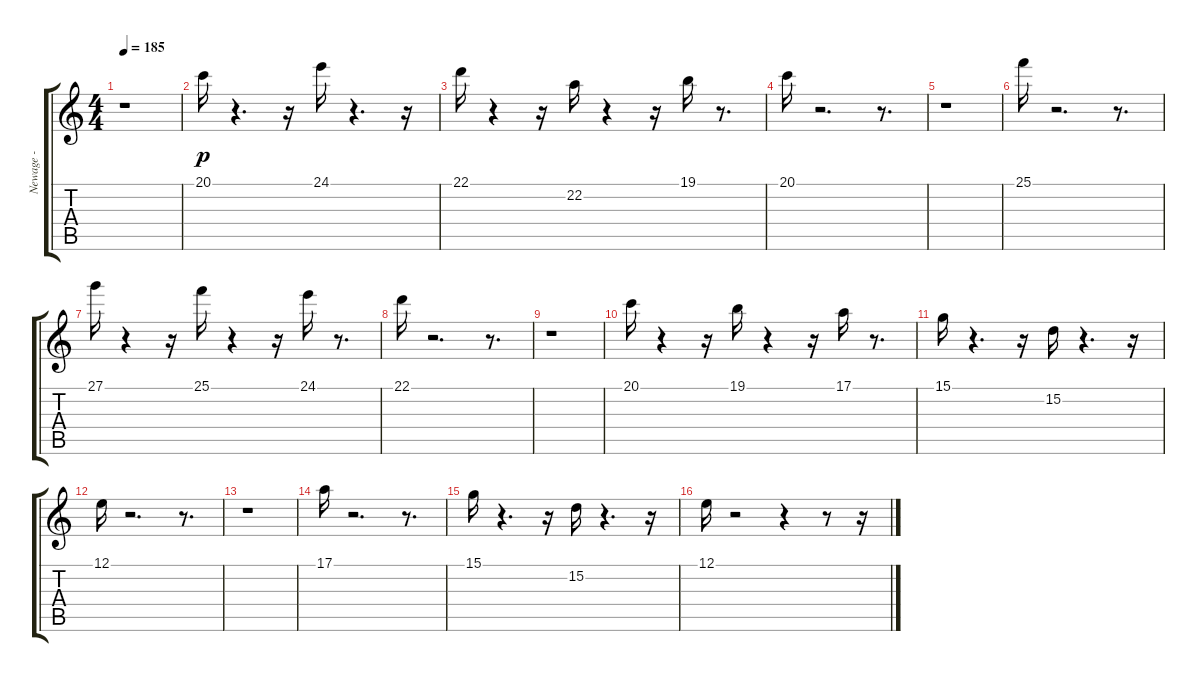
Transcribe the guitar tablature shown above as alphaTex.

\track ("Newage - " "Newage - ") {instrument pad1newage}
\staff {score tabs}
\tuning (E4 B3 G3 D3 A2 E2) {hide}
\ts (4 4)
\tempo 185
\clef g2
\ks c
r.1{dy p} |
20.1.16{volume 8} r.4{d} r.16 24.1.16{volume 8} r.4{d} r.16 |
22.1.16{volume 8} r.4 r.16 22.2.16{volume 8} r.4 r.16 19.1.16{volume 7} r.8{d} |
20.1.16{volume 7} r.2{d} r.8{d} |
r.1 |
25.1.16{volume 6} r.2{d} r.8{d} |
27.1.16{volume 6} r.4 r.16 25.1.16{volume 5} r.4 r.16 24.1.16{volume 5} r.8{d} |
22.1.16{volume 5} r.2{d} r.8{d} |
r.1 |
20.1.16{volume 4} r.4 r.16 19.1.16{volume 4} r.4 r.16 17.1.16{volume 4} r.8{d} |
15.1.16{volume 3} r.4{d} r.16 15.2.16{volume 3} r.4{d} r.16 |
12.1.16{volume 3} r.2{d} r.8{d} |
r.1 |
17.1.16{volume 2} r.2{d} r.8{d} |
15.1.16{volume 1} r.4{d} r.16 15.2.16{volume 1} r.4{d} r.16 |
12.1.16{volume 1} r.2 r.4 r.8 r.16
